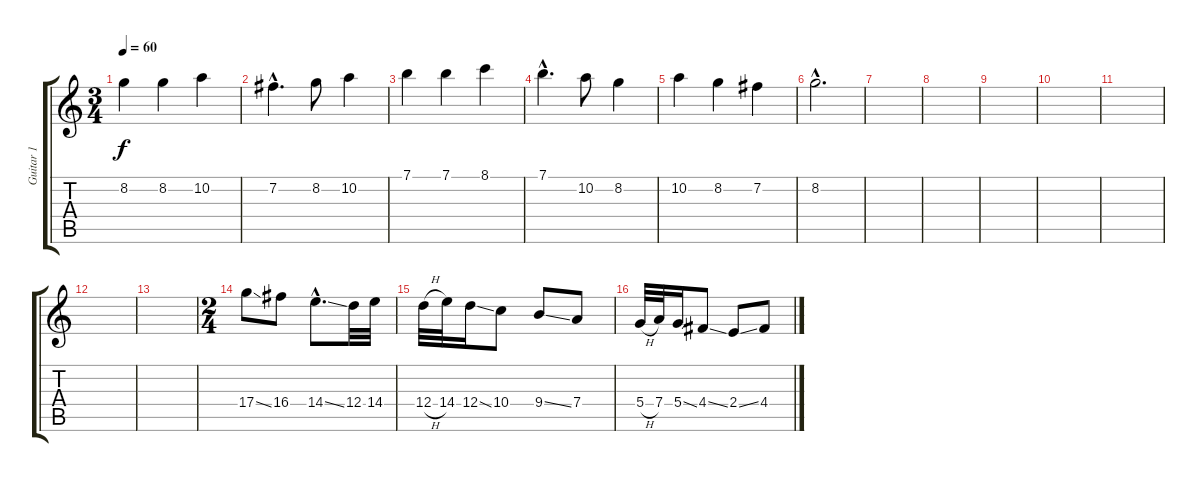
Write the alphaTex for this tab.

\track ("Guitar 1" "Guitar 1") {instrument distortionguitar}
\staff {score tabs}
\tuning (E4 B3 G3 D3 A2 E2) {hide}
\ts (3 4)
\tempo 60
\clef g2
\ks c
8.2.4{dy f instrument distortionguitar} 8.2.4 10.2.4 |
7.2{hac}.4{d} 8.2.8 10.2.4 |
7.1.4 7.1.4 8.1.4 |
7.1{hac}.4{d} 10.2.8 8.2.4 |
10.2.4 8.2.4 7.2.4 |
8.2{hac}.2{d} |
|
|
|
|
|
|
|
\ts (2 4)
17.4{ss}.8 16.4.8 14.4{ss hac}.8{d} 12.4.32 14.4.32 |
12.4{h}.32 14.4.32 12.4{ss}.16 10.4.8 9.4{ss}.8 7.4.8 |
5.4{h}.32 7.4.32 5.4{ss}.16 4.4{ss}.8 2.4{ss}.8 4.4.8
